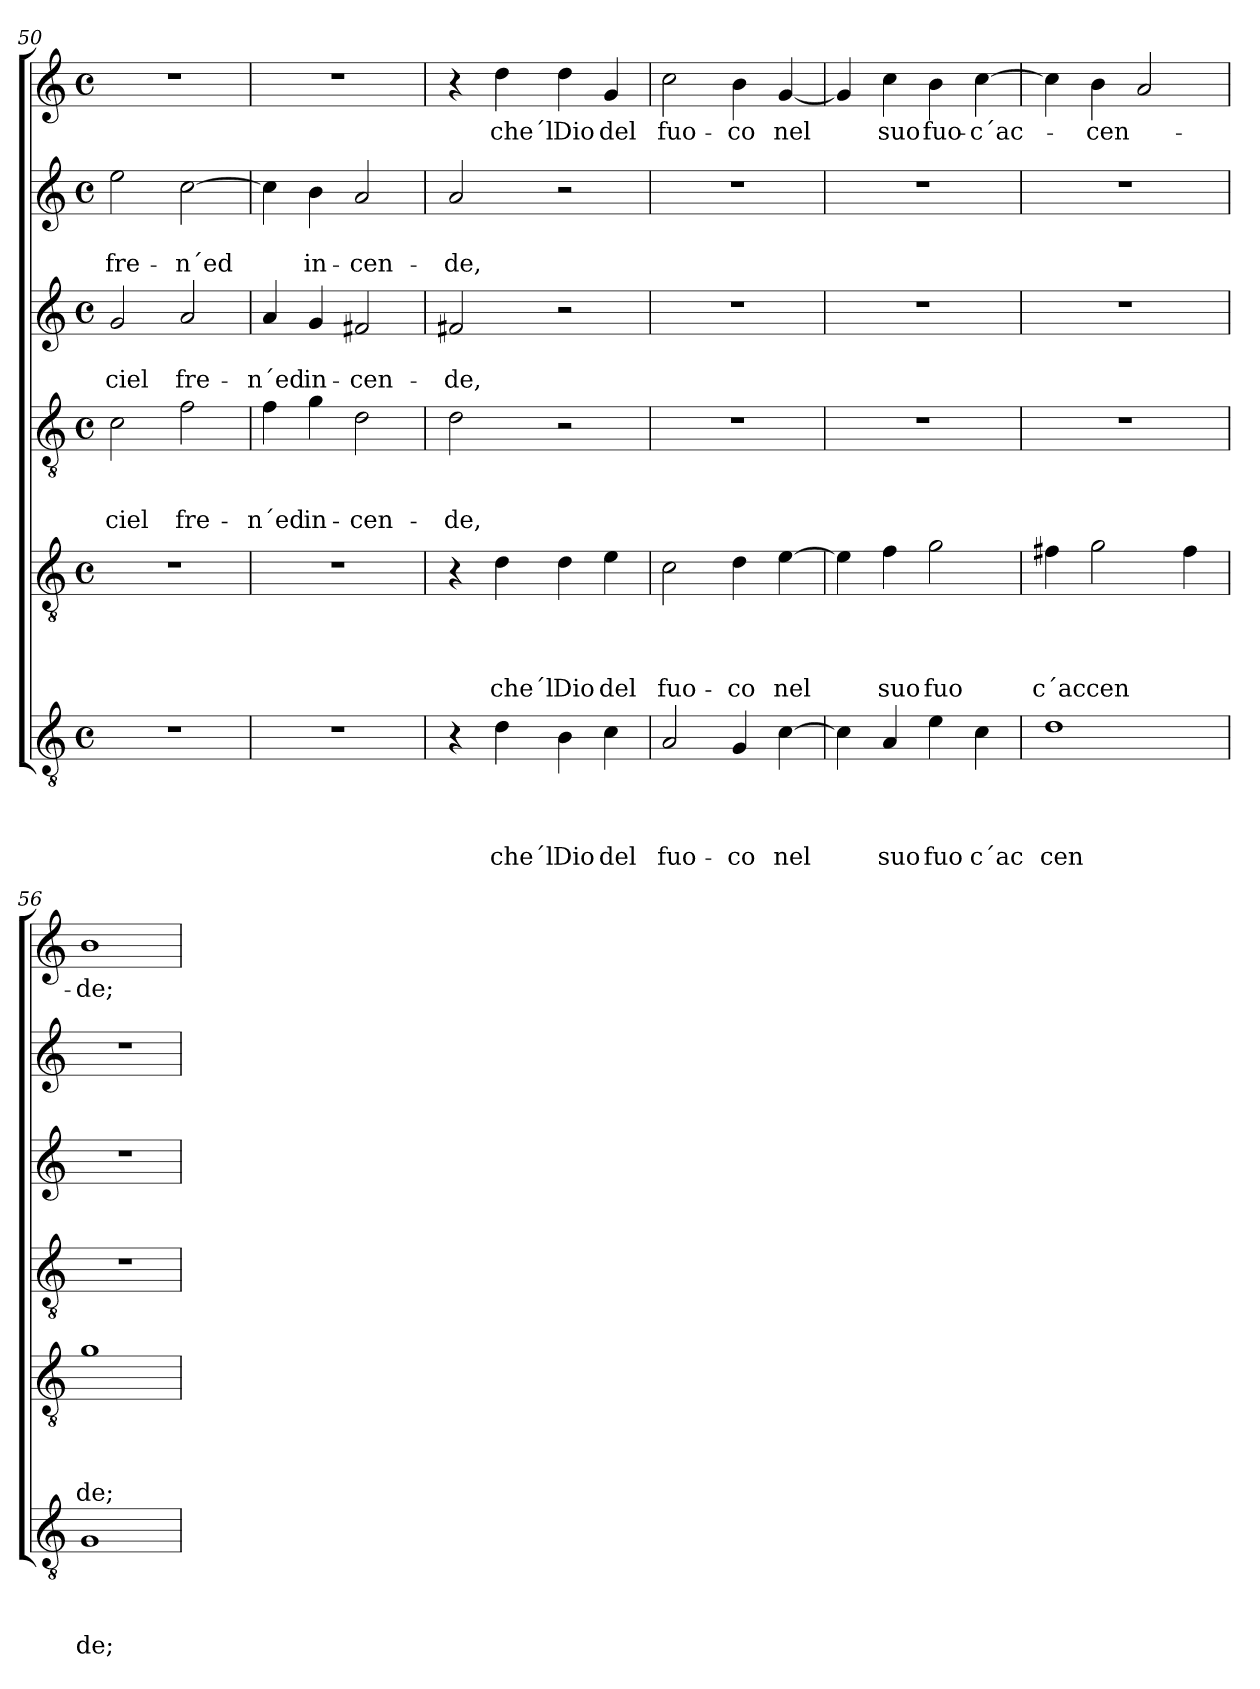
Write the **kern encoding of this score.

**kern	**text	**text	**text	**text	**kern	**text	**text	**text	**text	**kern	**text	**text	**text	**kern	**text	**text	**kern	**text	**text	**kern	**text
*part6	*part6	*part6	*part6	*part6	*part5	*part5	*part5	*part5	*part5	*part4	*part4	*part4	*part4	*part3	*part3	*part3	*part2	*part2	*part2	*part1	*part1
*staff6	*staff6	*staff6	*staff6	*staff6	*staff5	*staff5	*staff5	*staff5	*staff5	*staff4	*staff4	*staff4	*staff4	*staff3	*staff3	*staff3	*staff2	*staff2	*staff2	*staff1	*staff1
!!LO:LB:g=z
*clefGv2	*	*	*	*	*clefGv2	*	*	*	*	*clefGv2	*	*	*	*clefG2	*	*	*clefG2	*	*	*clefG2	*
*k[]	*	*	*	*	*k[]	*	*	*	*	*k[]	*	*	*	*k[]	*	*	*k[]	*	*	*k[]	*
*C:	*	*	*	*	*C:	*	*	*	*	*C:	*	*	*	*C:	*	*	*C:	*	*	*C:	*
*M4/4	*	*	*	*	*M4/4	*	*	*	*	*M4/4	*	*	*	*M4/4	*	*	*M4/4	*	*	*M4/4	*
*met(c)	*	*	*	*	*met(c)	*	*	*	*	*met(c)	*	*	*	*met(c)	*	*	*met(c)	*	*	*met(c)	*
=50	=50	=50	=50	=50	=50	=50	=50	=50	=50	=50	=50	=50	=50	=50	=50	=50	=50	=50	=50	=50	=50
!	!	!	!	!	!	!	!	!	!	!	!	!	!LO:LY:b	!	!	!LO:LY:b	!	!	!LO:LY:b	!	!
1r	.	.	.	.	1r	.	.	.	.	2c\	.	.	ciel	2g/	.	ciel	2ee\	.	fre-	1r	.
!	!	!	!	!	!	!	!	!	!	!	!	!	!LO:LY:b	!	!	!LO:LY:b	!	!	!LO:LY:b	!	!
.	.	.	.	.	.	.	.	.	.	2f\	.	.	fre-	2a/	.	fre-	[2cc\	.	-n´ed	.	.
=51	=51	=51	=51	=51	=51	=51	=51	=51	=51	=51	=51	=51	=51	=51	=51	=51	=51	=51	=51	=51	=51
!	!	!	!	!	!	!	!	!	!	!	!	!	!LO:LY:b	!	!	!LO:LY:b	!	!	!	!	!
1r	.	.	.	.	1r	.	.	.	.	4f\	.	.	-n´ed	4a/	.	-n´ed	4cc\]	.	.	1r	.
!	!	!	!	!	!	!	!	!	!	!	!	!	!LO:LY:b	!	!	!LO:LY:b	!	!	!LO:LY:b	!	!
.	.	.	.	.	.	.	.	.	.	4g\	.	.	in-	4g/	.	in-	4b\	.	in-	.	.
!	!	!	!	!	!	!	!	!	!	!	!	!	!LO:LY:b	!	!	!LO:LY:b	!	!	!LO:LY:b	!	!
.	.	.	.	.	.	.	.	.	.	2d\	.	.	-cen-	2f#X/	.	-cen-	2a/	.	-cen-	.	.
=52	=52	=52	=52	=52	=52	=52	=52	=52	=52	=52	=52	=52	=52	=52	=52	=52	=52	=52	=52	=52	=52
!	!	!	!	!	!	!	!	!	!	!	!	!	!LO:LY:b	!	!	!LO:LY:b	!	!	!LO:LY:b	!	!
4r	.	.	.	.	4r	.	.	.	.	2d\	.	.	-de,	2f#X/	.	-de,	2a/	.	-de,	4r	.
!	!	!	!	!LO:LY:b	!	!	!	!	!LO:LY:b	!	!	!	!	!	!	!	!	!	!	!	!LO:LY:b
4d\	.	.	.	che´l	4d\	.	.	.	che´l	.	.	.	.	.	.	.	.	.	.	4dd\	che´l
!	!	!	!	!LO:LY:b	!	!	!	!	!LO:LY:b	!	!	!	!	!	!	!	!	!	!	!	!LO:LY:b
4B\	.	.	.	Dio	4d\	.	.	.	Dio	2r	.	.	.	2r	.	.	2r	.	.	4dd\	Dio
!	!	!	!	!LO:LY:b	!	!	!	!	!LO:LY:b	!	!	!	!	!	!	!	!	!	!	!	!LO:LY:b
4c\	.	.	.	del	4e\	.	.	.	del	.	.	.	.	.	.	.	.	.	.	4g/	del
=53	=53	=53	=53	=53	=53	=53	=53	=53	=53	=53	=53	=53	=53	=53	=53	=53	=53	=53	=53	=53	=53
!	!	!	!	!LO:LY:b	!	!	!	!	!LO:LY:b	!	!	!	!	!	!	!	!	!	!	!	!LO:LY:b
2A/	.	.	.	fuo-	2c\	.	.	.	fuo-	1r	.	.	.	1r	.	.	1r	.	.	2cc\	fuo-
!	!	!	!	!LO:LY:b	!	!	!	!	!LO:LY:b	!	!	!	!	!	!	!	!	!	!	!	!LO:LY:b
4G/	.	.	.	-co	4d\	.	.	.	-co	.	.	.	.	.	.	.	.	.	.	4b\	-co
!	!	!	!	!LO:LY:b	!	!	!	!	!LO:LY:b	!	!	!	!	!	!	!	!	!	!	!	!LO:LY:b
[4c\	.	.	.	nel	[4e\	.	.	.	nel	.	.	.	.	.	.	.	.	.	.	[4g/	nel
=54	=54	=54	=54	=54	=54	=54	=54	=54	=54	=54	=54	=54	=54	=54	=54	=54	=54	=54	=54	=54	=54
4c\]	.	.	.	.	4e\]	.	.	.	.	1r	.	.	.	1r	.	.	1r	.	.	4g/]	.
!	!	!	!	!LO:LY:b	!	!	!	!	!LO:LY:b	!	!	!	!	!	!	!	!	!	!	!	!LO:LY:b
4A/	.	.	.	suo	4f\	.	.	.	suo	.	.	.	.	.	.	.	.	.	.	4cc\	suo
!	!	!	!	!LO:LY:b	!	!	!	!	!LO:LY:b	!	!	!	!	!	!	!	!	!	!	!	!LO:LY:b
4e\	.	.	.	fuo	2g\	.	.	.	fuo	.	.	.	.	.	.	.	.	.	.	4b\	fuo-
!	!	!	!	!LO:LY:b	!	!	!	!	!	!	!	!	!	!	!	!	!	!	!	!	!LO:LY:b
4c\	.	.	.	c´ac	.	.	.	.	.	.	.	.	.	.	.	.	.	.	.	[4cc\	-c´ac-
=55	=55	=55	=55	=55	=55	=55	=55	=55	=55	=55	=55	=55	=55	=55	=55	=55	=55	=55	=55	=55	=55
!	!	!	!	!LO:LY:b	!	!	!	!	!LO:LY:b	!	!	!	!	!	!	!	!	!	!	!	!
1d	.	.	.	cen	4f#X\	.	.	.	c´ac	1r	.	.	.	1r	.	.	1r	.	.	4cc\]	.
!	!	!	!	!	!	!	!	!	!LO:LY:b	!	!	!	!	!	!	!	!	!	!	!	!LO:LY:b
.	.	.	.	.	2g\	.	.	.	cen	.	.	.	.	.	.	.	.	.	.	4b\	-cen-
.	.	.	.	.	.	.	.	.	.	.	.	.	.	.	.	.	.	.	.	2a/	.
.	.	.	.	.	4f#\	.	.	.	.	.	.	.	.	.	.	.	.	.	.	.	.
=56	=56	=56	=56	=56	=56	=56	=56	=56	=56	=56	=56	=56	=56	=56	=56	=56	=56	=56	=56	=56	=56
!	!	!	!	!LO:LY:b	!	!	!	!	!LO:LY:b	!	!	!	!	!	!	!	!	!	!	!	!LO:LY:b
1G	.	.	.	de;	1g	.	.	.	de;	1r	.	.	.	1r	.	.	1r	.	.	1b	-de;
=	=	=	=	=	=	=	=	=	=	=	=	=	=	=	=	=	=	=	=	=	=
*-	*-	*-	*-	*-	*-	*-	*-	*-	*-	*-	*-	*-	*-	*-	*-	*-	*-	*-	*-	*-	*-
